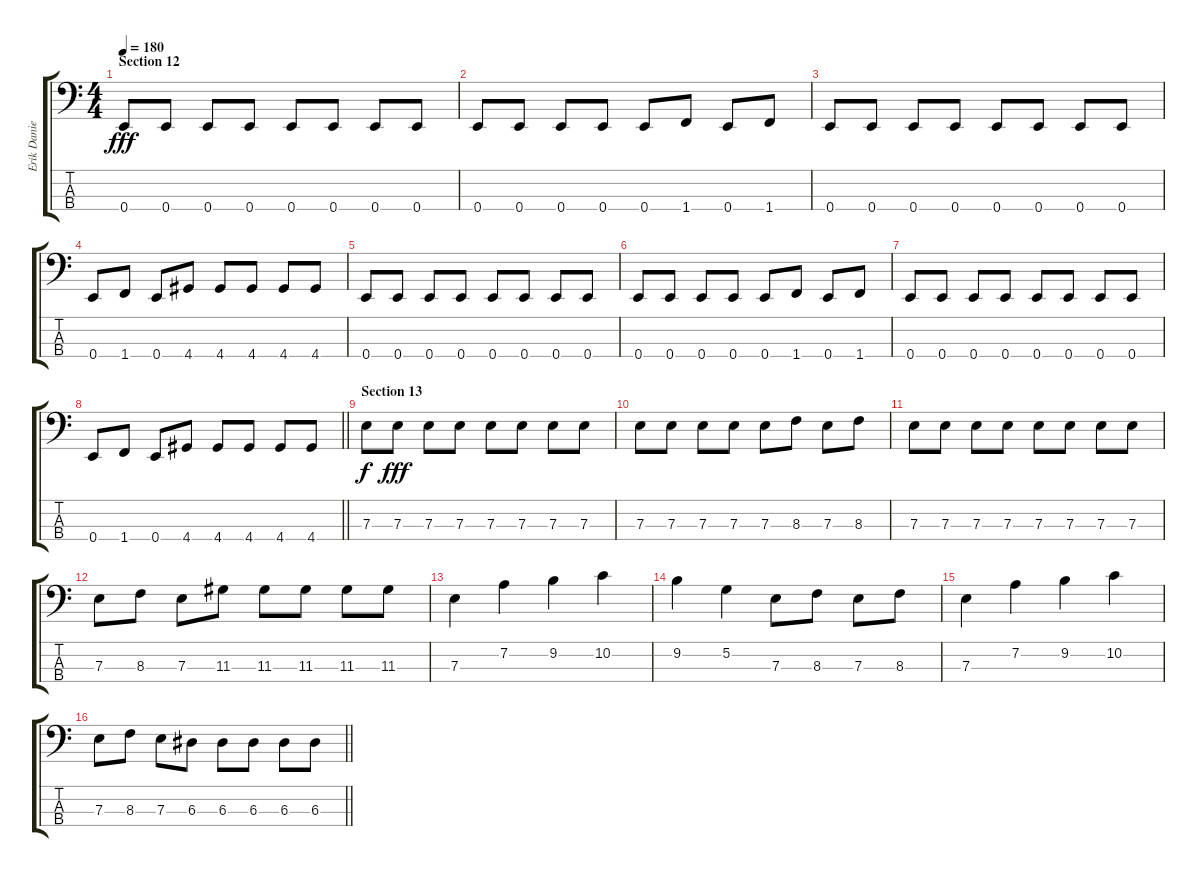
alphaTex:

\track ("Erik Danielsson" "Erik Danie") {instrument electricbasspick}
\staff {score tabs}
\tuning (G2 D2 A1 E1) {hide}
\ts (4 4)
\section ("" "Section 12")
\tempo 180
\clef f4
\ks c
0.4.8{dy fff} 0.4.8 0.4.8 0.4.8 0.4.8 0.4.8 0.4.8 0.4.8 |
0.4.8 0.4.8 0.4.8 0.4.8 0.4.8 1.4.8 0.4.8 1.4.8 |
0.4.8 0.4.8 0.4.8 0.4.8 0.4.8 0.4.8 0.4.8 0.4.8 |
0.4.8 1.4.8 0.4.8 4.4.8 4.4.8 4.4.8 4.4.8 4.4.8 |
0.4.8 0.4.8 0.4.8 0.4.8 0.4.8 0.4.8 0.4.8 0.4.8 |
0.4.8 0.4.8 0.4.8 0.4.8 0.4.8 1.4.8 0.4.8 1.4.8 |
0.4.8 0.4.8 0.4.8 0.4.8 0.4.8 0.4.8 0.4.8 0.4.8 |
\barLineRight lightlight
0.4.8 1.4.8 0.4.8 4.4.8 4.4.8 4.4.8 4.4.8 4.4.8 |
\section ("" "Section 13")
7.3.8{dy f} 7.3.8{dy fff} 7.3.8 7.3.8 7.3.8 7.3.8 7.3.8 7.3.8 |
7.3.8 7.3.8 7.3.8 7.3.8 7.3.8 8.3.8 7.3.8 8.3.8 |
7.3.8 7.3.8 7.3.8 7.3.8 7.3.8 7.3.8 7.3.8 7.3.8 |
7.3.8 8.3.8 7.3.8 11.3.8 11.3.8 11.3.8 11.3.8 11.3.8 |
7.3.4 7.2.4 9.2.4 10.2.4 |
9.2.4 5.2.4 7.3.8 8.3.8 7.3.8 8.3.8 |
7.3.4 7.2.4 9.2.4 10.2.4 |
\barLineRight lightlight
7.3.8 8.3.8 7.3.8 6.3.8 6.3.8 6.3.8 6.3.8 6.3.8
